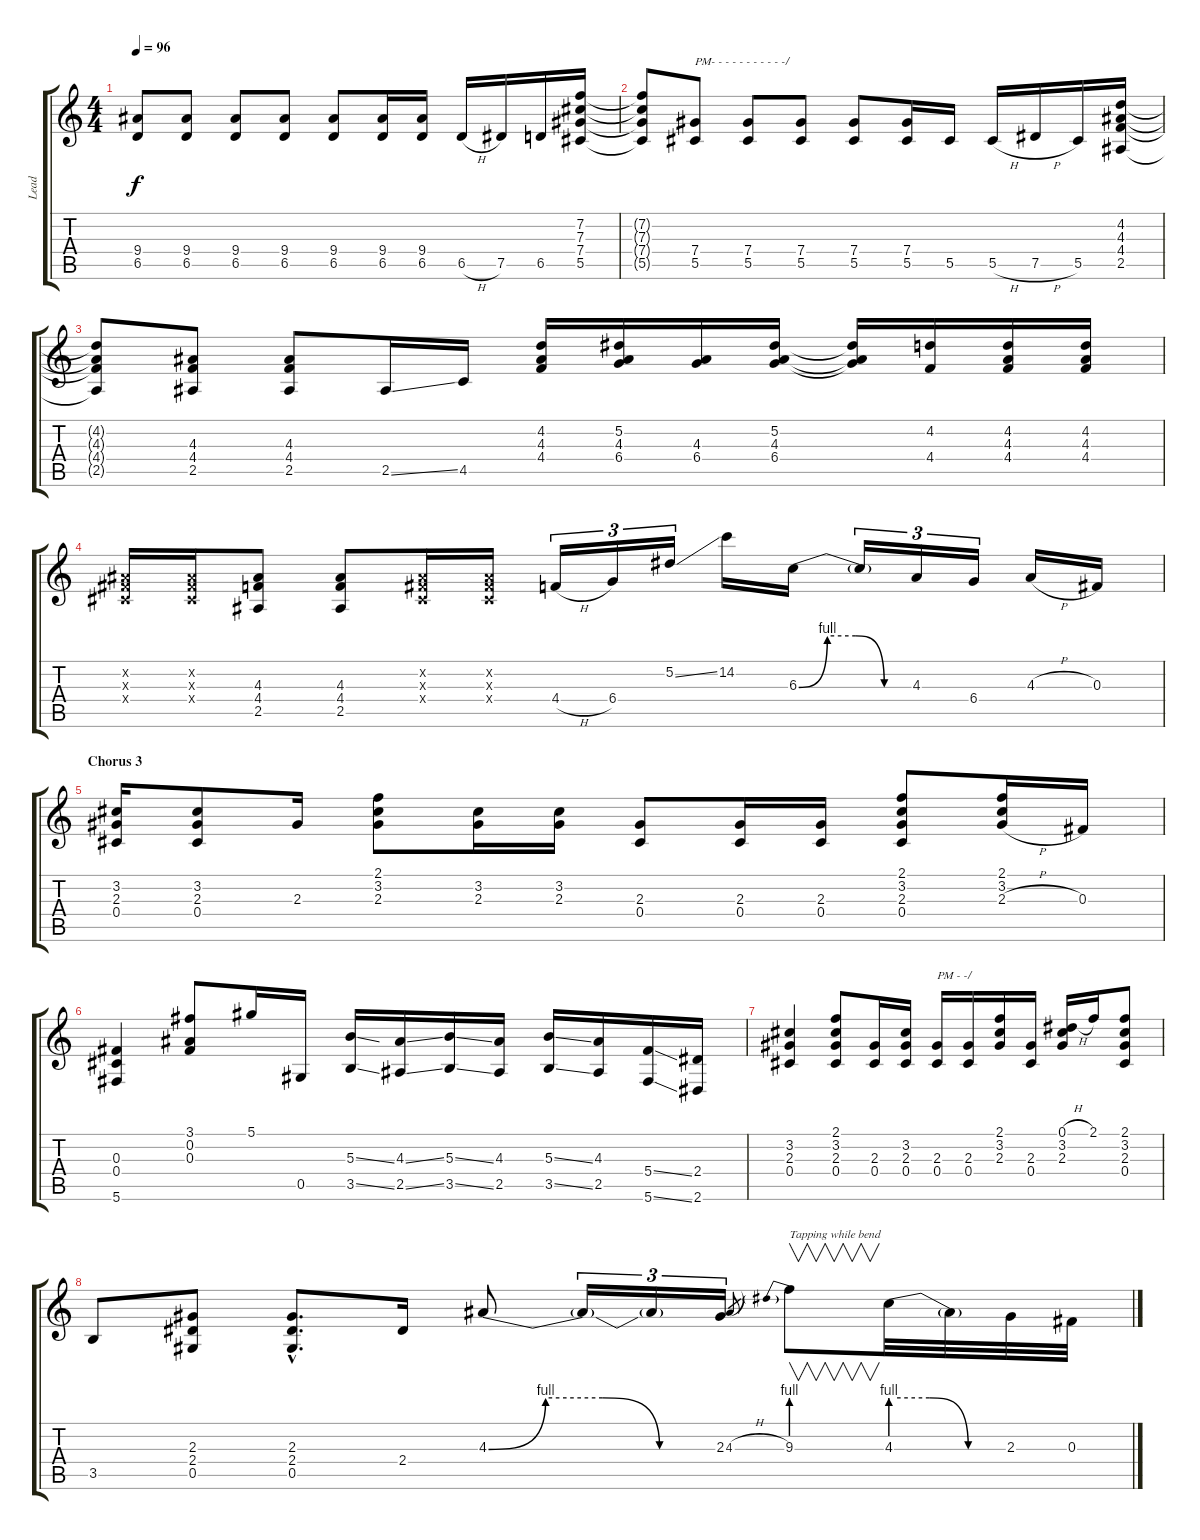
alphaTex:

\track ("Lead" "Lead") {instrument distortionguitar}
\staff {score tabs}
\tuning (Eb4 Bb3 Gb3 Db3 Ab2 Db2) {hide}
\ts (4 4)
\tempo 96
\clef g2
\ks c
(9.4{t} 6.5{t}).8{dy f} (9.4 6.5).8 (9.4 6.5).8 (9.4 6.5).8 (9.4 6.5).8 (9.4 6.5).16 (9.4 6.5).16 6.5{h}.16 7.5.16 6.5.16 (7.2 7.3 7.4 5.5).16 |
(7.2{t} 7.3{t} 7.4{t} 5.5{t}).8 (7.4 5.5).8{txt "PM- - - - - - - - - - -/"} (7.4 5.5).8 (7.4 5.5).8 (7.4 5.5).8 (7.4 5.5).16 5.5.16 5.5{h}.16 7.5{h}.16 5.5.16 (4.2 4.3 4.4 2.5).16 |
(4.2{t} 4.3{t} 4.4{t} 2.5{t}).8 (4.3 4.4 2.5).8 (4.3 4.4 2.5).8 2.5{ss}.16 4.5.16 (4.2 4.3 4.4).16 (5.2 4.3 6.4).16 (4.3 6.4).16 (5.2 4.3 6.4).16 (5.2{t} 4.3{t} 6.4{t}).16 (4.2 4.4).16 (4.2 4.3 4.4).16 (4.2 4.3 4.4).16 |
(0.2{x} 0.3{x} 0.4{x}).16 (0.2{x} 0.3{x} 0.4{x}).16 (4.3 4.4 2.5).8 (4.3 4.4 2.5).8 (0.2{x} 0.3{x} 0.4{x}).16 (0.2{x} 0.3{x} 0.4{x}).16 4.4{h}.16{tu (3 2)} 6.4.16{tu (3 2)} 5.2{ss}.16{tu (3 2)} 14.2.16 6.3{be (custom 0 0 15 4 30 4 45 0 60 0)}.16 6.3{t}.16{tu (3 2)} 4.3.16{tu (3 2)} 6.4.16{tu (3 2)} 4.3{h}.16 0.3.16 |
\section ("" "Chorus 3")
(3.2 2.3 0.4).16 (3.2 2.3 0.4).8 2.3.16 (2.1 3.2 2.3).8 (3.2 2.3).16 (3.2 2.3).16 (2.3 0.4).8 (2.3 0.4).16 (2.3 0.4).16 (2.1 3.2 2.3 0.4).8 (2.1 3.2 2.3{h}).16 0.3.16 |
(0.3 0.4 5.6).4 (3.1 0.2 0.3).8 5.1.16 0.5.16 (5.3{ss} 3.5{ss}).16 (4.3{ss} 2.5{ss}).16 (5.3{ss} 3.5{ss}).16 (4.3 2.5).16 (5.3{ss} 3.5{ss}).16 (4.3 2.5).16 (5.4{ss} 5.6{ss}).16 (2.4 2.6).16 |
(3.2 2.3 0.4).4 (2.1 3.2 2.3 0.4).8 (2.3 0.4).16 (3.2 2.3 0.4).16 (2.3 0.4).16{txt "PM - -/"} (2.3 0.4).16 (2.1 3.2 2.3).16 (2.3 0.4).16 (0.1{h} 3.2 2.3).16 2.1.16 (2.1 3.2 2.3 0.4).8 |
3.5.8 (2.3 2.4 0.5).8 (2.3{hac} 2.4{hac} 0.5{hac}).8{d} 2.4.16 4.3{be (custom 0 0 15 4 30 4 45 0 60 0)}.8 4.3{t}.16{tu (3 2)} 4.3{t}.16{tu (3 2)} 2.3.16{tu (3 2)} 4.3{h}.8{gr} 9.3{be (prebend 0 4 60 4)}.8{v txt "Tapping while bend"} 4.3{be (custom 0 4 20 4 40 0 60 0)}.32 4.3{t}.32 2.3.32 0.3.32
